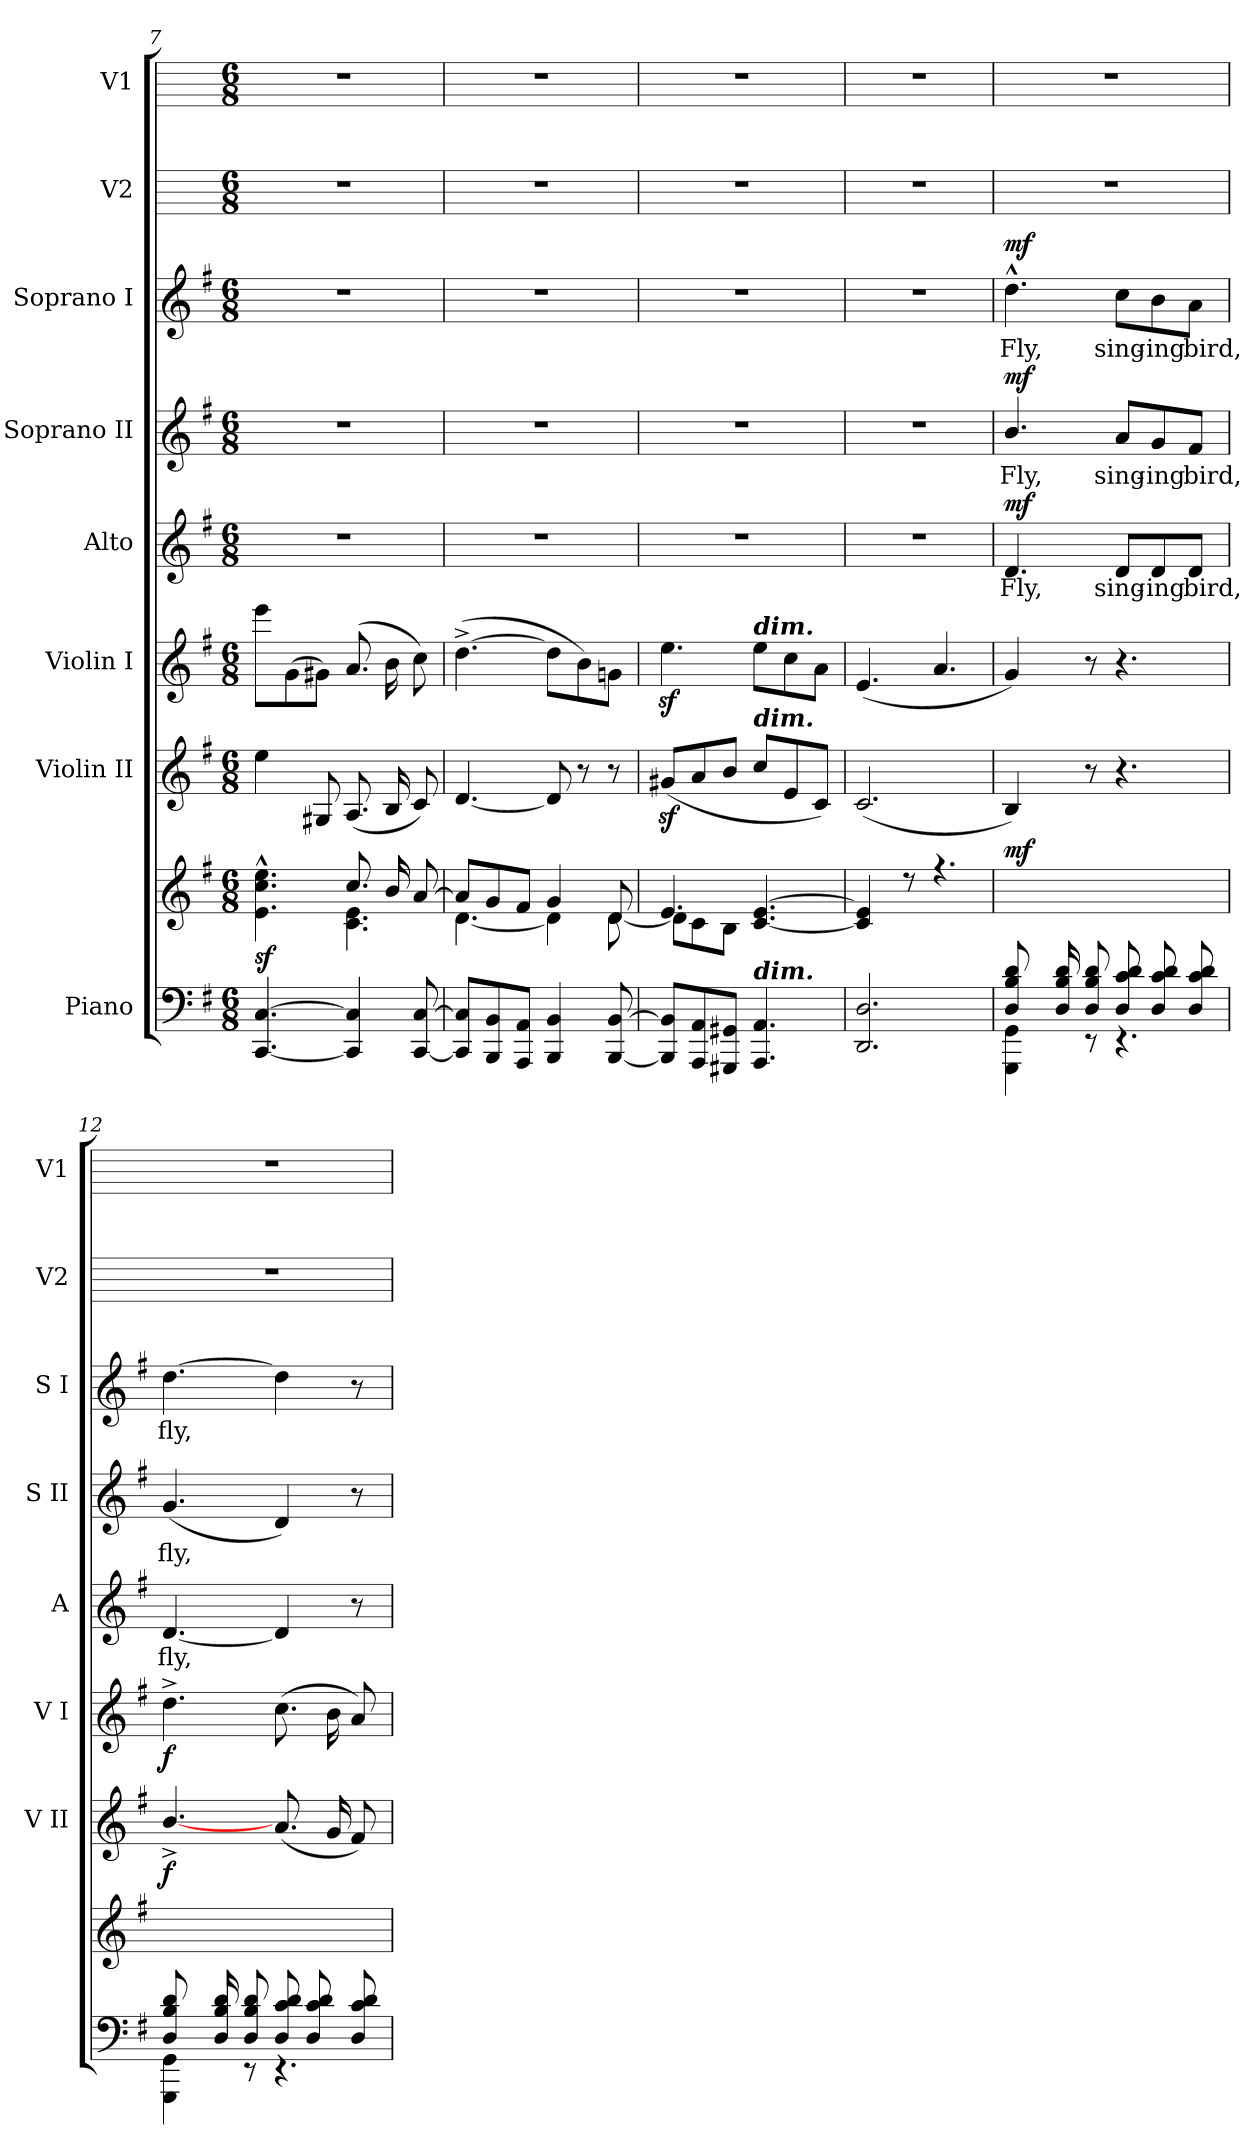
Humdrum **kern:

**kern	**kern	**dynam	**kern	**dynam	**kern	**dynam	**kern	**text	**dynam	**kern	**text	**dynam	**kern	**text	**dynam	**kern	**kern
*part8	*part8	*part8	*part7	*part7	*part6	*part6	*part5	*part5	*part5	*part4	*part4	*part4	*part3	*part3	*part3	*part2	*part1
*staff9	*staff8	*staff8/9	*staff7	*staff7	*staff6	*staff6	*staff5	*staff5	*staff5	*staff4	*staff4	*staff4	*staff3	*staff3	*staff3	*staff2	*staff1
*I"Piano	*	*	*I"Violin II	*	*I"Violin I	*	*I"Alto	*	*	*I"Soprano II	*	*	*I"Soprano I	*	*	*I"V2	*I"V1
*	*	*	*I'V II	*	*I'V I	*	*I'A	*	*	*I'S II	*	*	*I'S I	*	*	*I'V2	*I'V1
!!LO:LB:g=z
*clefF4	*clefG2	*	*clefG2	*	*clefG2	*	*clefG2	*	*	*clefG2	*	*	*clefG2	*	*	*	*
*k[f#]	*k[f#]	*	*k[f#]	*	*k[f#]	*	*k[f#]	*	*	*k[f#]	*	*	*k[f#]	*	*	*	*
*G:	*G:	*	*G:	*	*G:	*	*G:	*	*	*G:	*	*	*G:	*	*	*	*
*M6/8	*M6/8	*	*M6/8	*	*M6/8	*	*M6/8	*	*	*M6/8	*	*	*M6/8	*	*	*M6/8	*M6/8
=7	=7	=7	=7	=7	=7	=7	=7	=7	=7	=7	=7	=7	=7	=7	=7	=7	=7
*	*^	*	*	*	*	*	*	*	*	*	*	*	*	*	*	*	*
!	!	!	!LO:DY:b	!	!	!	!	!LO:N:vis=1	!	!	!LO:N:vis=1	!	!	!LO:N:vis=1	!	!	!	!
[4.CC [4.C	4.e\^^ 4.cc\^^ 4.ee\^^	4ryy	sf	4ee	.	8eeeL	.	2.r	.	.	2.r	.	.	2.r	.	.	2.r	2.r
.	.	.	.	.	.	(>8g	.	.	.	.	.	.	.	.	.	.	.	.
.	.	8ryy	.	8G#X	.	8g#XJ)	.	.	.	.	.	.	.	.	.	.	.	.
4CC] 4C]	8.cc/L	4.c\ 4.e\	.	(<8.AL	.	(>8.aL	.	.	.	.	.	.	.	.	.	.	.	.
.	16b/L	.	.	16BL	.	16bL	.	.	.	.	.	.	.	.	.	.	.	.
[8CC [8C	[8a/J	.	.	8cJ)	.	8ccJ)	.	.	.	.	.	.	.	.	.	.	.	.
=8	=8	=8	=8	=8	=8	=8	=8	=8	=8	=8	=8	=8	=8	=8	=8	=8	=8	=8
!	!	!	!	!	!	!	!	!LO:N:vis=1	!	!	!LO:N:vis=1	!	!	!LO:N:vis=1	!	!	!	!
8CC] 8C]L	8a/L]	[4.d\	.	[4.d	.	(>[4.dd^	.	2.r	.	.	2.r	.	.	2.r	.	.	2.r	2.r
8BBB 8BB	8g/	.	.	.	.	.	.	.	.	.	.	.	.	.	.	.	.	.
8AAA 8AAJ	8f#/J	.	.	.	.	.	.	.	.	.	.	.	.	.	.	.	.	.
4BBB 4BB	4g/	4d\]	.	8d]	.	8ddL]	.	.	.	.	.	.	.	.	.	.	.	.
.	.	.	.	8r	.	8b)	.	.	.	.	.	.	.	.	.	.	.	.
[8BBB [8BB	8d/	[8d\	.	8r	.	8gnJ	.	.	.	.	.	.	.	.	.	.	.	.
=9	=9	=9	=9	=9	=9	=9	=9	=9	=9	=9	=9	=9	=9	=9	=9	=9	=9	=9
!	!	!	!	!	!	!	!	!LO:N:vis=1	!	!	!LO:N:vis=1	!	!	!LO:N:vis=1	!	!	!	!
8BBB] 8BB]L	4.e/	8d\L]	.	(<8g#Xz>L	.	4.eez>	.	2.r	.	.	2.r	.	.	2.r	.	.	2.r	2.r
8AAA 8AA	.	8c\	.	8a	.	.	.	.	.	.	.	.	.	.	.	.	.	.
8GGG#X 8GG#XJ	.	8B\J	.	8bJ	.	.	.	.	.	.	.	.	.	.	.	.	.	.
!	!	!	!	!	!	!LO:TX:a:Bi:t=dim.	!	!	!	!	!	!	!	!	!	!	!	!
!	!	!	!	!LO:TX:a:Bi:t=dim.	!	!	!	!	!	!	!	!	!	!	!	!	!	!
!LO:TX:a:Bi:t=dim.	!	!	!	!	!	!	!	!	!	!	!	!	!	!	!	!	!	!
4.AAA 4.AA	[4.c/ [4.e/	8ryy	.	8ccL	.	8eeL	.	.	.	.	.	.	.	.	.	.	.	.
.	.	4ryy	.	8e	.	8cc	.	.	.	.	.	.	.	.	.	.	.	.
.	.	.	.	8cJ)	.	8aJ	.	.	.	.	.	.	.	.	.	.	.	.
=10	=10	=10	=10	=10	=10	=10	=10	=10	=10	=10	=10	=10	=10	=10	=10	=10	=10	=10
!	!	!LO:N:vis=1	!	!	!	!	!	!LO:N:vis=1	!	!	!LO:N:vis=1	!	!	!LO:N:vis=1	!	!	!	!
2.DD 2.D	4c/] 4e/]	2.ryy	.	(<2.c	.	(<4.e	.	2.r	.	.	2.r	.	.	2.r	.	.	2.r	2.r
.	8r	.	.	.	.	.	.	.	.	.	.	.	.	.	.	.	.	.
.	4.r	.	.	.	.	4.a	.	.	.	.	.	.	.	.	.	.	.	.
=11	=11	=11	=11	=11	=11	=11	=11	=11	=11	=11	=11	=11	=11	=11	=11	=11	=11	=11
*^	*	*	*	*	*	*	*	*	*	*	*	*	*	*	*	*	*	*
!	!	!	!LO:N:vis=1	!LO:DY:a	!	!	!	!	!	!LO:LY:b	!LO:DY:b	!	!LO:LY:b	!LO:DY:b	!	!LO:LY:b	!LO:DY:b	!	!
8D/ 8B/ 8d/	4GGG\ 4GG\	8ryy	2.ryy	mf	4B)	.	4g)	.	4.d	Fly,	mf	4.b/	Fly,	mf	4.dd^^	Fly,	mf	2.r	2.r
16ryy	.	16ryy	.	.	.	.	.	.	.	.	.	.	.	.	.	.	.	.	.
16D/ 16B/ 16d/LL	.	2ryy	.	.	.	.	.	.	.	.	.	.	.	.	.	.	.	.	.
8D/ 8B/ 8d/J	8r	.	.	.	8r	.	8r	.	.	.	.	.	.	.	.	.	.	.	.
!	!	!	!	!	!	!	!	!	!	!LO:LY:b	!	!	!LO:LY:b	!	!	!LO:LY:b	!	!	!
8D/ 8c/ 8d/L	4.r	.	.	.	4.r	.	4.r	.	8d/L	sing-	.	8a/L	sing-	.	8cc\L	sing-	.	.	.
!	!	!	!	!	!	!	!	!	!	!LO:LY:b	!	!	!LO:LY:b	!	!	!LO:LY:b	!	!	!
8D/ 8c/ 8d/	.	.	.	.	.	.	.	.	8d/	-ing	.	8g/	-ing	.	8b\	-ing	.	.	.
!	!	!	!	!	!	!	!	!	!	!LO:LY:b	!	!	!LO:LY:b	!	!	!LO:LY:b	!	!	!
8D/ 8c/ 8d/J	.	.	.	.	.	.	.	.	8d/J	bird,	.	8f#/J	bird,	.	8a\J	bird,	.	.	.
.	.	16ryy	.	.	.	.	.	.	.	.	.	.	.	.	.	.	.	.	.
=12	=12	=12	=12	=12	=12	=12	=12	=12	=12	=12	=12	=12	=12	=12	=12	=12	=12	=12	=12
!	!	!	!LO:N:vis=1	!	!	!LO:DY:b	!	!LO:DY:b	!	!LO:LY:b	!	!	!LO:LY:b	!	!	!LO:LY:b	!	!	!
8D/ 8B/ 8d/	4GGG\ 4GG\	8ryy	2.ryy	.	[4.b^/	f	4.dd^	f	[4.d	fly,	.	(<4.g	fly,	.	[4.dd	fly,	.	2.r	2.r
16ryy	.	16ryy	.	.	.	.	.	.	.	.	.	.	.	.	.	.	.	.	.
16D/ 16B/ 16d/LL	.	2ryy	.	.	.	.	.	.	.	.	.	.	.	.	.	.	.	.	.
8D/ 8B/ 8d/J	8r	.	.	.	.	.	.	.	.	.	.	.	.	.	.	.	.	.	.
8D/ 8c/ 8d/L	4.r	.	.	.	(<8.aL	.	(>8.ccL	.	4d]	.	.	4d)	.	.	4dd]	.	.	.	.
8D/ 8c/ 8d/	.	.	.	.	.	.	.	.	.	.	.	.	.	.	.	.	.	.	.
.	.	.	.	.	16gL	.	16bL	.	.	.	.	.	.	.	.	.	.	.	.
8D/ 8c/ 8d/J	.	.	.	.	8f#J)	.	8aJ)	.	8r	.	.	8r	.	.	8r	.	.	.	.
.	.	16ryy	.	.	.	.	.	.	.	.	.	.	.	.	.	.	.	.	.
*v	*v	*	*	*	*	*	*	*	*	*	*	*	*	*	*	*	*	*	*
*	*v	*v	*	*	*	*	*	*	*	*	*	*	*	*	*	*	*	*
=	=	=	=	=	=	=	=	=	=	=	=	=	=	=	=	=	=
*-	*-	*-	*-	*-	*-	*-	*-	*-	*-	*-	*-	*-	*-	*-	*-	*-	*-
